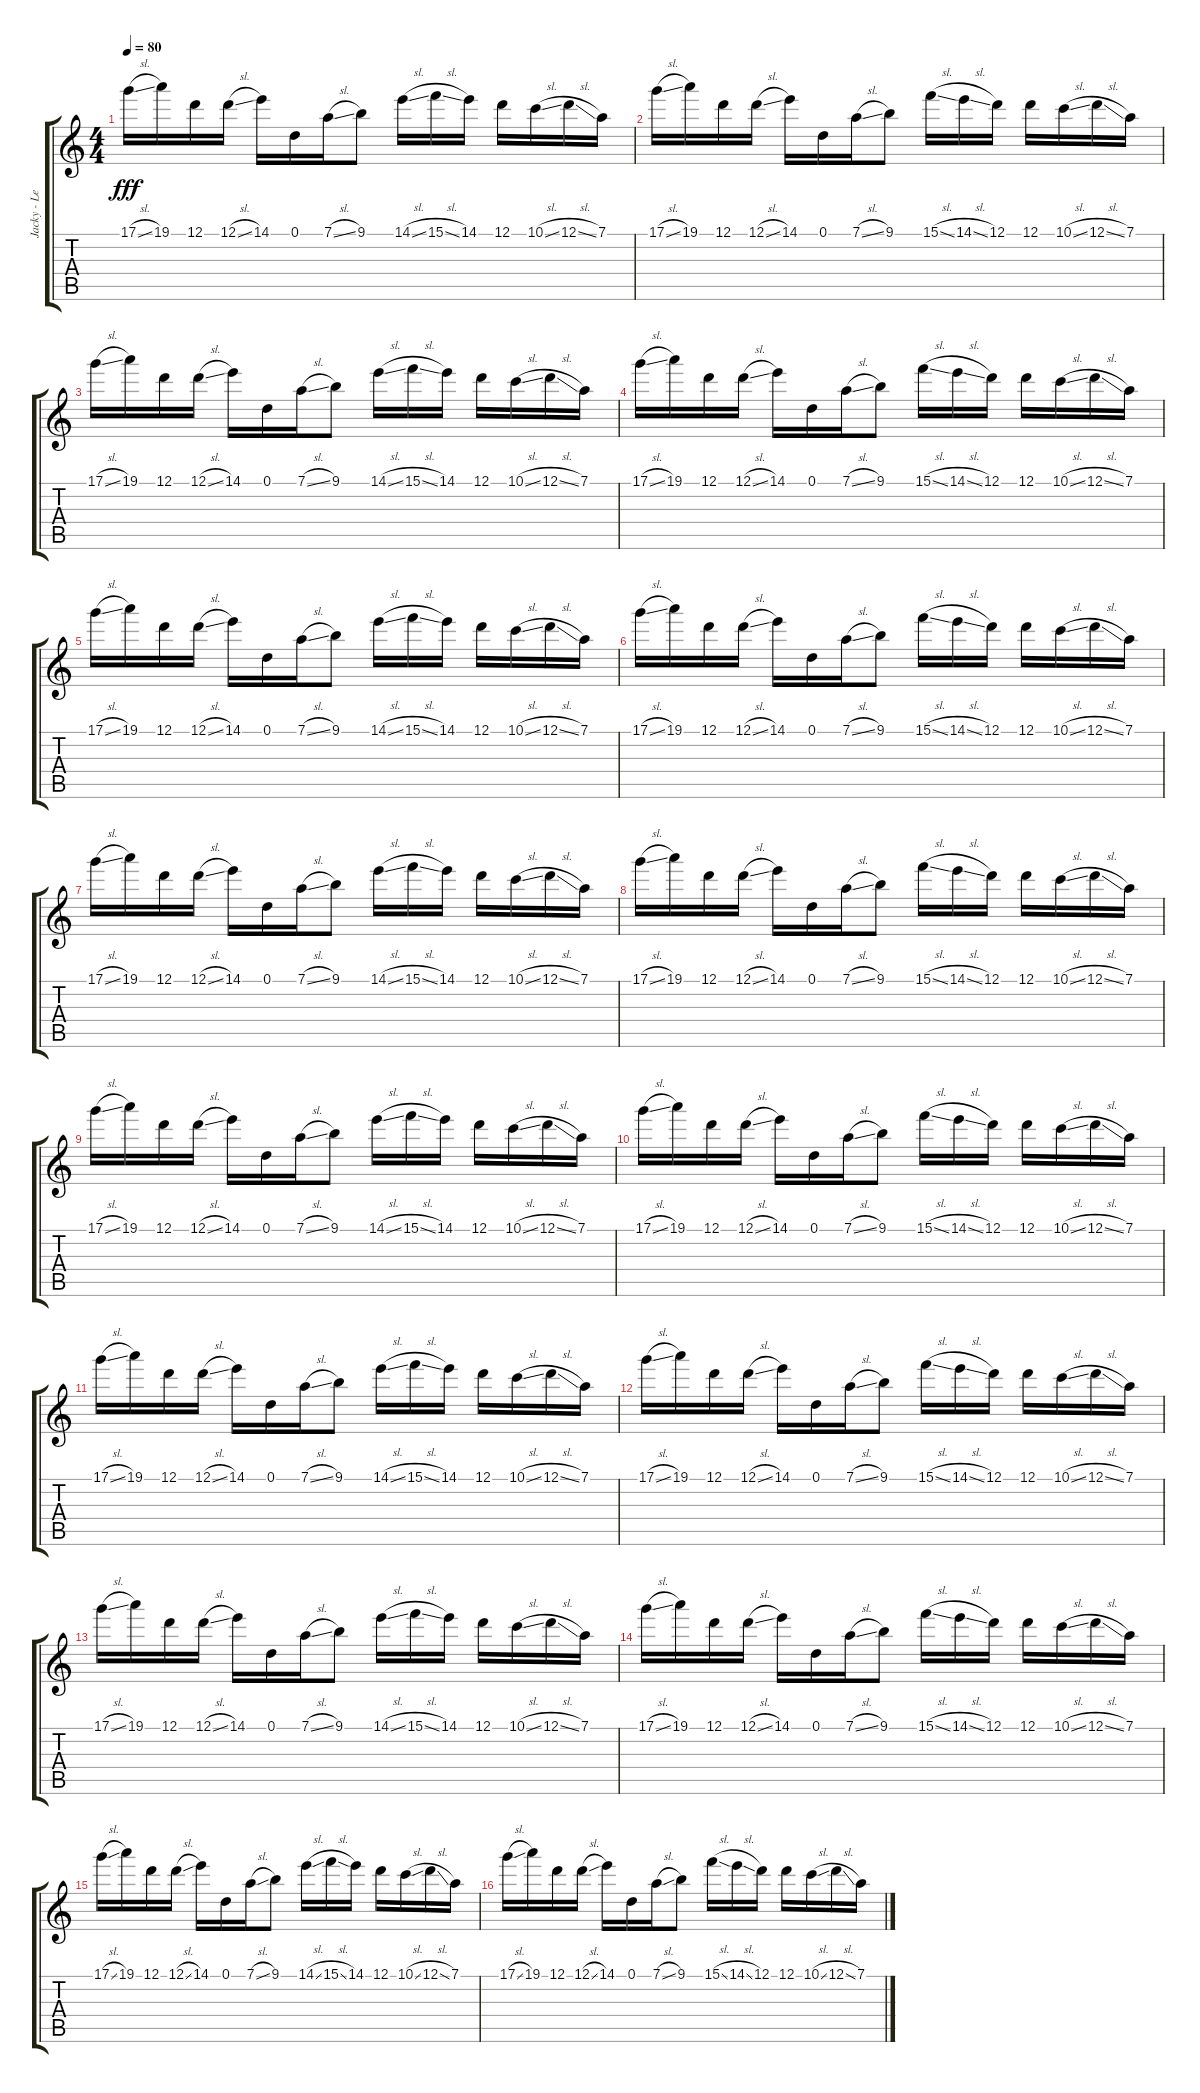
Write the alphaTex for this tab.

\track ("Jacky - Lead" "Jacky - Le") {instrument distortionguitar}
\staff {score tabs}
\tuning (D4 A3 F3 C3 G2 C2) {hide}
\ts (4 4)
\tempo 80
\clef g2
\ks c
17.1{sl}.16{dy fff} 19.1.16 12.1.16 12.1{sl}.16 14.1.16 0.1.16 7.1{sl}.16 9.1.8 14.1{sl}.16 15.1{sl}.16 14.1.16 12.1.16 10.1{sl}.16 12.1{sl}.16 7.1.16 |
17.1{sl}.16 19.1.16 12.1.16 12.1{sl}.16 14.1.16 0.1.16 7.1{sl}.16 9.1.8 15.1{sl}.16 14.1{sl}.16 12.1.16 12.1.16 10.1{sl}.16 12.1{sl}.16 7.1.16 |
17.1{sl}.16 19.1.16 12.1.16 12.1{sl}.16 14.1.16 0.1.16 7.1{sl}.16 9.1.8 14.1{sl}.16 15.1{sl}.16 14.1.16 12.1.16 10.1{sl}.16 12.1{sl}.16 7.1.16 |
17.1{sl}.16 19.1.16 12.1.16 12.1{sl}.16 14.1.16 0.1.16 7.1{sl}.16 9.1.8 15.1{sl}.16 14.1{sl}.16 12.1.16 12.1.16 10.1{sl}.16 12.1{sl}.16 7.1.16 |
17.1{sl}.16 19.1.16 12.1.16 12.1{sl}.16 14.1.16 0.1.16 7.1{sl}.16 9.1.8 14.1{sl}.16 15.1{sl}.16 14.1.16 12.1.16 10.1{sl}.16 12.1{sl}.16 7.1.16 |
17.1{sl}.16 19.1.16 12.1.16 12.1{sl}.16 14.1.16 0.1.16 7.1{sl}.16 9.1.8 15.1{sl}.16 14.1{sl}.16 12.1.16 12.1.16 10.1{sl}.16 12.1{sl}.16 7.1.16 |
17.1{sl}.16 19.1.16 12.1.16 12.1{sl}.16 14.1.16 0.1.16 7.1{sl}.16 9.1.8 14.1{sl}.16 15.1{sl}.16 14.1.16 12.1.16 10.1{sl}.16 12.1{sl}.16 7.1.16 |
17.1{sl}.16 19.1.16 12.1.16 12.1{sl}.16 14.1.16 0.1.16 7.1{sl}.16 9.1.8 15.1{sl}.16 14.1{sl}.16 12.1.16 12.1.16 10.1{sl}.16 12.1{sl}.16 7.1.16 |
17.1{sl}.16 19.1.16 12.1.16 12.1{sl}.16 14.1.16 0.1.16 7.1{sl}.16 9.1.8 14.1{sl}.16 15.1{sl}.16 14.1.16 12.1.16 10.1{sl}.16 12.1{sl}.16 7.1.16 |
17.1{sl}.16 19.1.16 12.1.16 12.1{sl}.16 14.1.16 0.1.16 7.1{sl}.16 9.1.8 15.1{sl}.16 14.1{sl}.16 12.1.16 12.1.16 10.1{sl}.16 12.1{sl}.16 7.1.16 |
17.1{sl}.16 19.1.16 12.1.16 12.1{sl}.16 14.1.16 0.1.16 7.1{sl}.16 9.1.8 14.1{sl}.16 15.1{sl}.16 14.1.16 12.1.16 10.1{sl}.16 12.1{sl}.16 7.1.16 |
17.1{sl}.16 19.1.16 12.1.16 12.1{sl}.16 14.1.16 0.1.16 7.1{sl}.16 9.1.8 15.1{sl}.16 14.1{sl}.16 12.1.16 12.1.16 10.1{sl}.16 12.1{sl}.16 7.1.16 |
17.1{sl}.16 19.1.16 12.1.16 12.1{sl}.16 14.1.16 0.1.16 7.1{sl}.16 9.1.8 14.1{sl}.16 15.1{sl}.16 14.1.16 12.1.16 10.1{sl}.16 12.1{sl}.16 7.1.16 |
17.1{sl}.16 19.1.16 12.1.16 12.1{sl}.16 14.1.16 0.1.16 7.1{sl}.16 9.1.8 15.1{sl}.16 14.1{sl}.16 12.1.16 12.1.16 10.1{sl}.16 12.1{sl}.16 7.1.16 |
17.1{sl}.16 19.1.16 12.1.16 12.1{sl}.16 14.1.16 0.1.16 7.1{sl}.16 9.1.8 14.1{sl}.16 15.1{sl}.16 14.1.16 12.1.16 10.1{sl}.16 12.1{sl}.16 7.1.16 |
17.1{sl}.16 19.1.16 12.1.16 12.1{sl}.16 14.1.16 0.1.16 7.1{sl}.16 9.1.8 15.1{sl}.16 14.1{sl}.16 12.1.16 12.1.16 10.1{sl}.16 12.1{sl}.16 7.1.16
